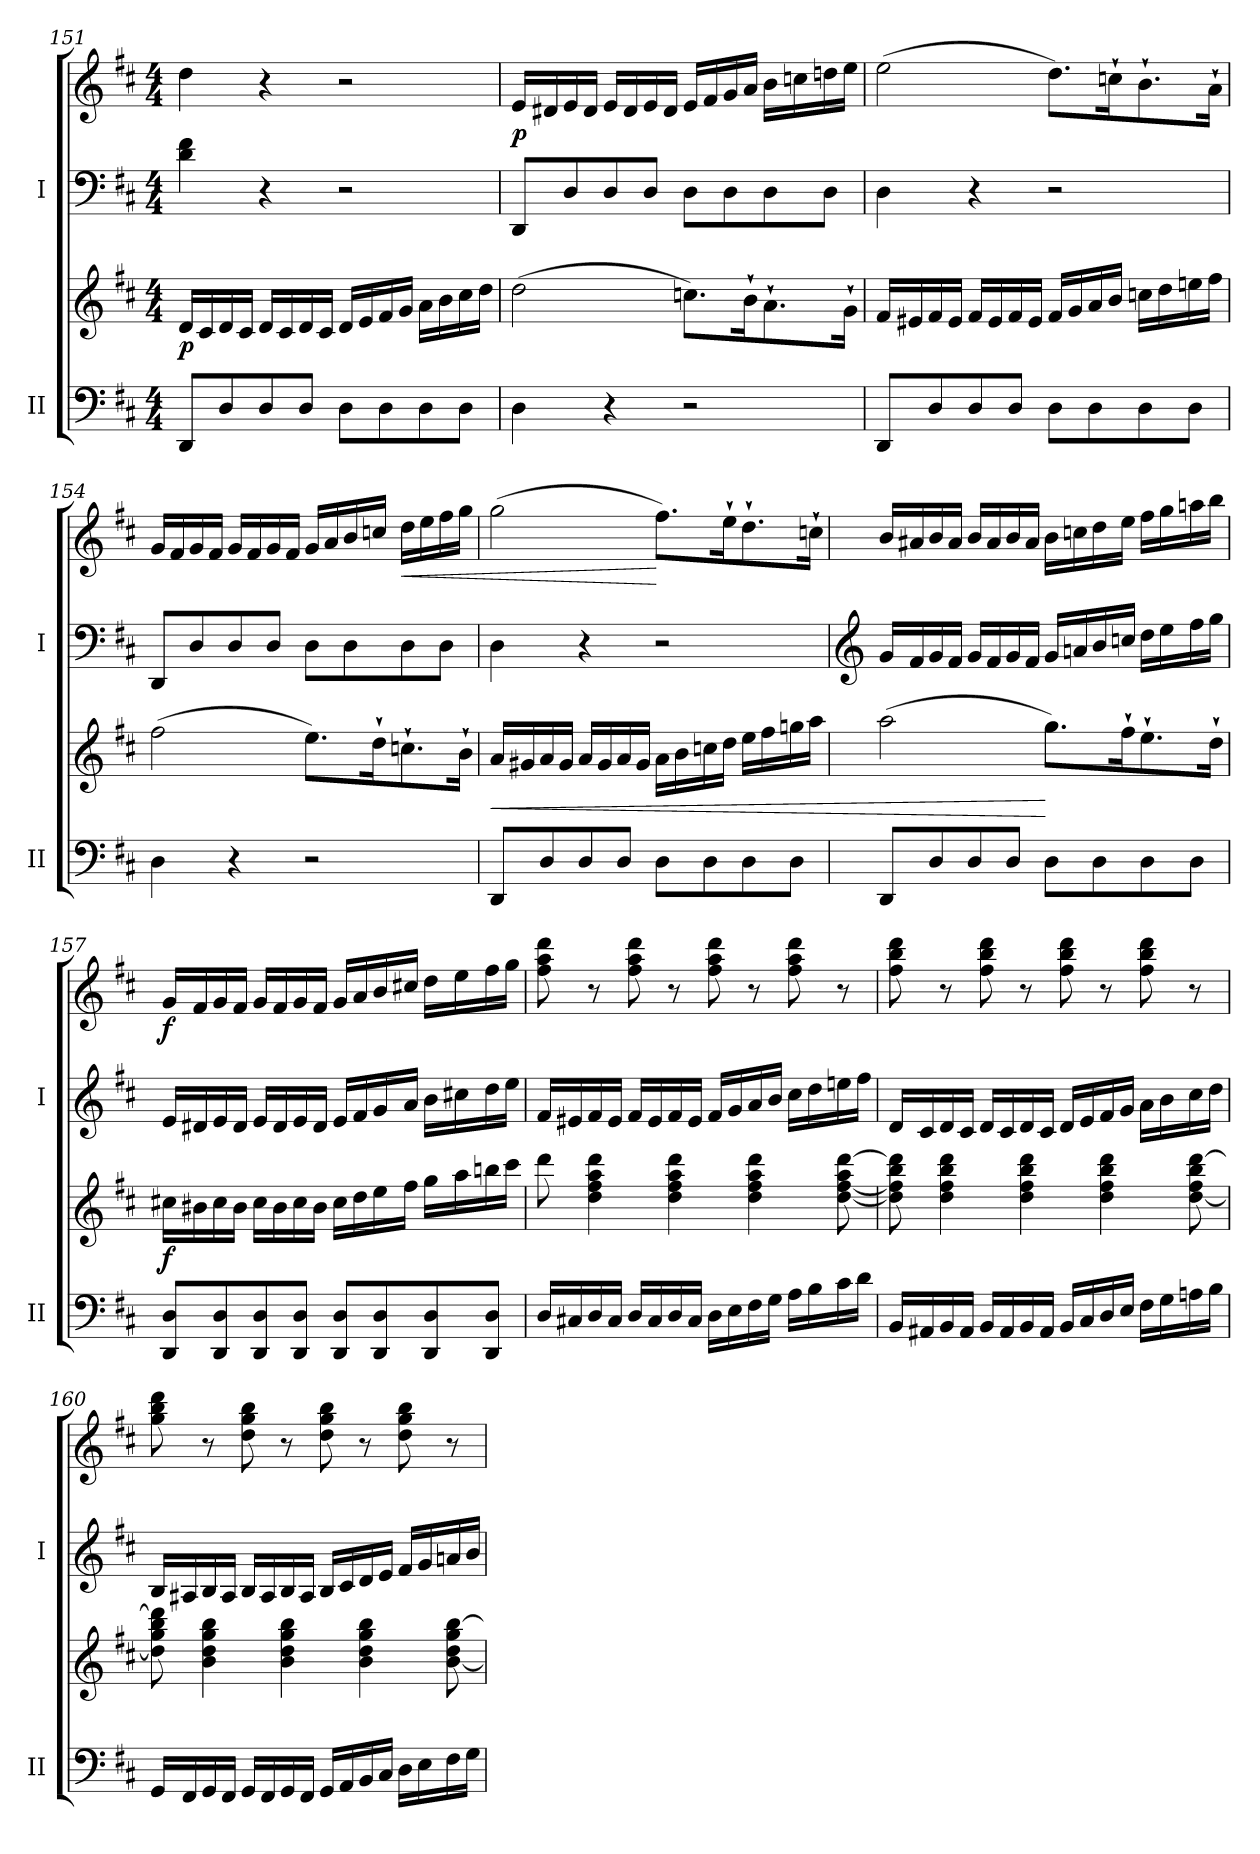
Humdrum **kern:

**kern	**kern	**dynam	**kern	**kern	**dynam
*part2	*part2	*part2	*part1	*part1	*part1
*staff4	*staff3	*staff3/4	*staff2	*staff1	*staff1/2
*I"II	*	*	*I"I	*	*
*I'II	*	*	*I'I	*	*
*clefF4	*clefG2	*	*clefF4	*clefG2	*
*k[f#c#]	*k[f#c#]	*	*k[f#c#]	*k[f#c#]	*
*M4/4	*M4/4	*	*M4/4	*M4/4	*
=151	=151	=151	=151	=151	=151
!	!	!LO:DY:b	!	!	!
8DD/L	16d/LL	p	4d\ 4f#\	4dd\	.
.	16c#/	.	.	.	.
8D/	16d/	.	.	.	.
.	16c#/JJ	.	.	.	.
8D/	16d/LL	.	4r	4r	.
.	16c#/	.	.	.	.
8D/J	16d/	.	.	.	.
.	16c#/JJ	.	.	.	.
8D\L	16d/LL	.	2r	2r	.
.	16e/	.	.	.	.
8D\	16f#/	.	.	.	.
.	16g/JJ	.	.	.	.
8D\	16a\LL	.	.	.	.
.	16b\	.	.	.	.
8D\J	16cc#\	.	.	.	.
.	16dd\JJ	.	.	.	.
!!LO:LB:g=z
=152	=152	=152	=152	=152	=152
!	!	!	!	!	!LO:DY:b
4D\	(>2dd\	.	8DD/L	16e/LL	p
.	.	.	.	16d#X/	.
.	.	.	8D/	16e/	.
.	.	.	.	16d#/JJ	.
4r	.	.	8D/	16e/LL	.
.	.	.	.	16d#/	.
.	.	.	8D/J	16e/	.
.	.	.	.	16d#/JJ	.
2r	8.ccn\L)	.	8D\L	16e/LL	.
.	.	.	.	16f#/	.
.	.	.	8D\	16g/	.
.	16b`\K	.	.	16a/JJ	.
.	8.a`\	.	8D\	16b\LL	.
.	.	.	.	16ccn\	.
.	.	.	8D\J	16ddn\	.
.	16g`\Jk	.	.	16ee\JJ	.
=153	=153	=153	=153	=153	=153
8DD/L	16f#/LL	.	4D\	(>2ee\	.
.	16e#X/	.	.	.	.
8D/	16f#/	.	.	.	.
.	16e#/JJ	.	.	.	.
8D/	16f#/LL	.	4r	.	.
.	16e#/	.	.	.	.
8D/J	16f#/	.	.	.	.
.	16e#/JJ	.	.	.	.
8D\L	16f#/LL	.	2r	8.dd\L)	.
.	16g/	.	.	.	.
8D\	16a/	.	.	.	.
.	16b/JJ	.	.	16ccn`\K	.
8D\	16ccn\LL	.	.	8.b`\	.
.	16dd\	.	.	.	.
8D\J	16een\	.	.	.	.
.	16ff#\JJ	.	.	16a`\Jk	.
!!LO:PB:g=z
=154	=154	=154	=154	=154	=154
4D\	(>2ff#\	.	8DD/L	16g/LL	.
.	.	.	.	16f#/	.
.	.	.	8D/	16g/	.
.	.	.	.	16f#/JJ	.
4r	.	.	8D/	16g/LL	.
.	.	.	.	16f#/	.
.	.	.	8D/J	16g/	.
.	.	.	.	16f#/JJ	.
2r	8.ee\L)	.	8D\L	16g/LL	.
.	.	.	.	16a/	.
.	.	.	8D\	16b/	.
.	16dd`\K	.	.	16ccn/JJ	.
!	!	!	!	!	!LO:HP:b
.	8.ccn`\	.	8D\	16dd\LL	<
.	.	.	.	16ee\	.
.	.	.	8D\J	16ff#\	.
.	16b`\Jk	.	.	16gg\JJ	.
=155	=155	=155	=155	=155	=155
!	!	!LO:HP:b	!	!	!
8DD/L	16a/LL	<	4D\	(>2gg\	.
.	16g#X/	.	.	.	.
8D/	16a/	.	.	.	.
.	16g#/JJ	.	.	.	.
8D/	16a/LL	.	4r	.	.
.	16g#/	.	.	.	.
8D/J	16a/	.	.	.	.
.	16g#/JJ	.	.	.	.
8D\L	16a\LL	.	2r	8.ff#\L)	[
.	16b\	.	.	.	.
8D\	16ccn\	.	.	.	.
.	16dd\JJ	.	.	16ee`\K	.
8D\	16ee\LL	.	.	8.dd`\	.
.	16ff#\	.	.	.	.
8D\J	16ggn\	.	.	.	.
.	16aa\JJ	.	.	16ccn`\Jk	.
!!LO:LB:g=z
=156	=156	=156	=156	=156	=156
*	*	*	*clefG2	*	*
8DD/L	(>2aa\	.	16g/LL	16b/LL	.
.	.	.	16f#/	16a#X/	.
8D/	.	.	16g/	16b/	.
.	.	.	16f#/JJ	16a#/JJ	.
8D/	.	.	16g/LL	16b/LL	.
.	.	.	16f#/	16a#/	.
8D/J	.	.	16g/	16b/	.
.	.	.	16f#/JJ	16a#/JJ	.
8D\L	8.gg\L)	[	16g/LL	16b\LL	.
.	.	.	16an/	16ccn\	.
8D\	.	.	16b/	16dd\	.
.	16ff#`\K	.	16ccn/JJ	16ee\JJ	.
8D\	8.ee`\	.	16dd\LL	16ff#\LL	.
.	.	.	16ee\	16gg\	.
8D\J	.	.	16ff#\	16aan\	.
.	16dd`\Jk	.	16gg\JJ	16bb\JJ	.
=157	=157	=157	=157	=157	=157
!	!	!LO:DY:b	!	!	!LO:DY:b
8DD/ 8D/L	16cc#X\LL	f	16e/LL	16g/LL	f
.	16b#X\	.	16d#X/	16f#/	.
8DD/ 8D/	16cc#\	.	16e/	16g/	.
.	16b#\JJ	.	16d#/JJ	16f#/JJ	.
8DD/ 8D/	16cc#\LL	.	16e/LL	16g/LL	.
.	16b#\	.	16d#/	16f#/	.
8DD/ 8D/J	16cc#\	.	16e/	16g/	.
.	16b#\JJ	.	16d#/JJ	16f#/JJ	.
8DD/ 8D/L	16cc#\LL	.	16e/LL	16g/LL	.
.	16dd\	.	16f#/	16a/	.
8DD/ 8D/	16ee\	.	16g/	16b/	.
.	16ff#\JJ	.	16a/JJ	16cc#X/JJ	.
8DD/ 8D/	16gg\LL	.	16b\LL	16dd\LL	.
.	16aa\	.	16cc#X\	16ee\	.
8DD/ 8D/J	16bbn\	.	16dd\	16ff#\	.
.	16ccc#\JJ	.	16ee\JJ	16gg\JJ	.
!!LO:LB:g=z
=158	=158	=158	=158	=158	=158
16D/LL	8ddd\	.	16f#/LL	8ff#\ 8aa\ 8ddd\	.
16C#X/	.	.	16e#X/	.	.
16D/	4dd\ 4ff#\ 4aa\ 4ddd\	.	16f#/	8r	.
16C#/JJ	.	.	16e#/JJ	.	.
16D/LL	.	.	16f#/LL	8ff#\ 8aa\ 8ddd\	.
16C#/	.	.	16e#/	.	.
16D/	4dd\ 4ff#\ 4aa\ 4ddd\	.	16f#/	8r	.
16C#/JJ	.	.	16e#/JJ	.	.
16D\LL	.	.	16f#/LL	8ff#\ 8aa\ 8ddd\	.
16E\	.	.	16g/	.	.
16F#\	4dd\ 4ff#\ 4aa\ 4ddd\	.	16a/	8r	.
16G\JJ	.	.	16b/JJ	.	.
16A\LL	.	.	16cc#\LL	8ff#\ 8aa\ 8ddd\	.
16B\	.	.	16dd\	.	.
16c#\	[8dd\ [8ff#\ 8aa\ [8ddd\	.	16een\	8r	.
16d\JJ	.	.	16ff#\JJ	.	.
=159	=159	=159	=159	=159	=159
16BB/LL	8dd\] 8ff#\] 8bb\ 8ddd\]	.	16d/LL	8ff#\ 8bb\ 8ddd\	.
16AA#X/	.	.	16c#/	.	.
16BB/	4dd\ 4ff#\ 4bb\ 4ddd\	.	16d/	8r	.
16AA#/JJ	.	.	16c#/JJ	.	.
16BB/LL	.	.	16d/LL	8ff#\ 8bb\ 8ddd\	.
16AA#/	.	.	16c#/	.	.
16BB/	4dd\ 4ff#\ 4bb\ 4ddd\	.	16d/	8r	.
16AA#/JJ	.	.	16c#/JJ	.	.
16BB/LL	.	.	16d/LL	8ff#\ 8bb\ 8ddd\	.
16C#/	.	.	16e/	.	.
16D/	4dd\ 4ff#\ 4bb\ 4ddd\	.	16f#/	8r	.
16E/JJ	.	.	16g/JJ	.	.
16F#\LL	.	.	16a\LL	8ff#\ 8bb\ 8ddd\	.
16G\	.	.	16b\	.	.
16An\	[8dd\ 8ff#\ 8bb\ [8ddd\	.	16cc#\	8r	.
16B\JJ	.	.	16dd\JJ	.	.
!!LO:PB:g=z
=160	=160	=160	=160	=160	=160
16GG/LL	8dd\] 8gg\ 8bb\ 8ddd\]	.	16B/LL	8gg\ 8bb\ 8ddd\	.
16FF#/	.	.	16A#X/	.	.
16GG/	4b\ 4dd\ 4gg\ 4bb\	.	16B/	8r	.
16FF#/JJ	.	.	16A#/JJ	.	.
16GG/LL	.	.	16B/LL	8dd\ 8gg\ 8bb\	.
16FF#/	.	.	16A#/	.	.
16GG/	4b\ 4dd\ 4gg\ 4bb\	.	16B/	8r	.
16FF#/JJ	.	.	16A#/JJ	.	.
16GG/LL	.	.	16B/LL	8dd\ 8gg\ 8bb\	.
16AA/	.	.	16c#/	.	.
16BB/	4b\ 4dd\ 4gg\ 4bb\	.	16d/	8r	.
16C#/JJ	.	.	16e/JJ	.	.
16D\LL	.	.	16f#/LL	8dd\ 8gg\ 8bb\	.
16E\	.	.	16g/	.	.
16F#\	[8b\ 8dd\ 8gg\ [8bb\	.	16an/	8r	.
16G\JJ	.	.	16b/JJ	.	.
=	=	=	=	=	=
*-	*-	*-	*-	*-	*-
